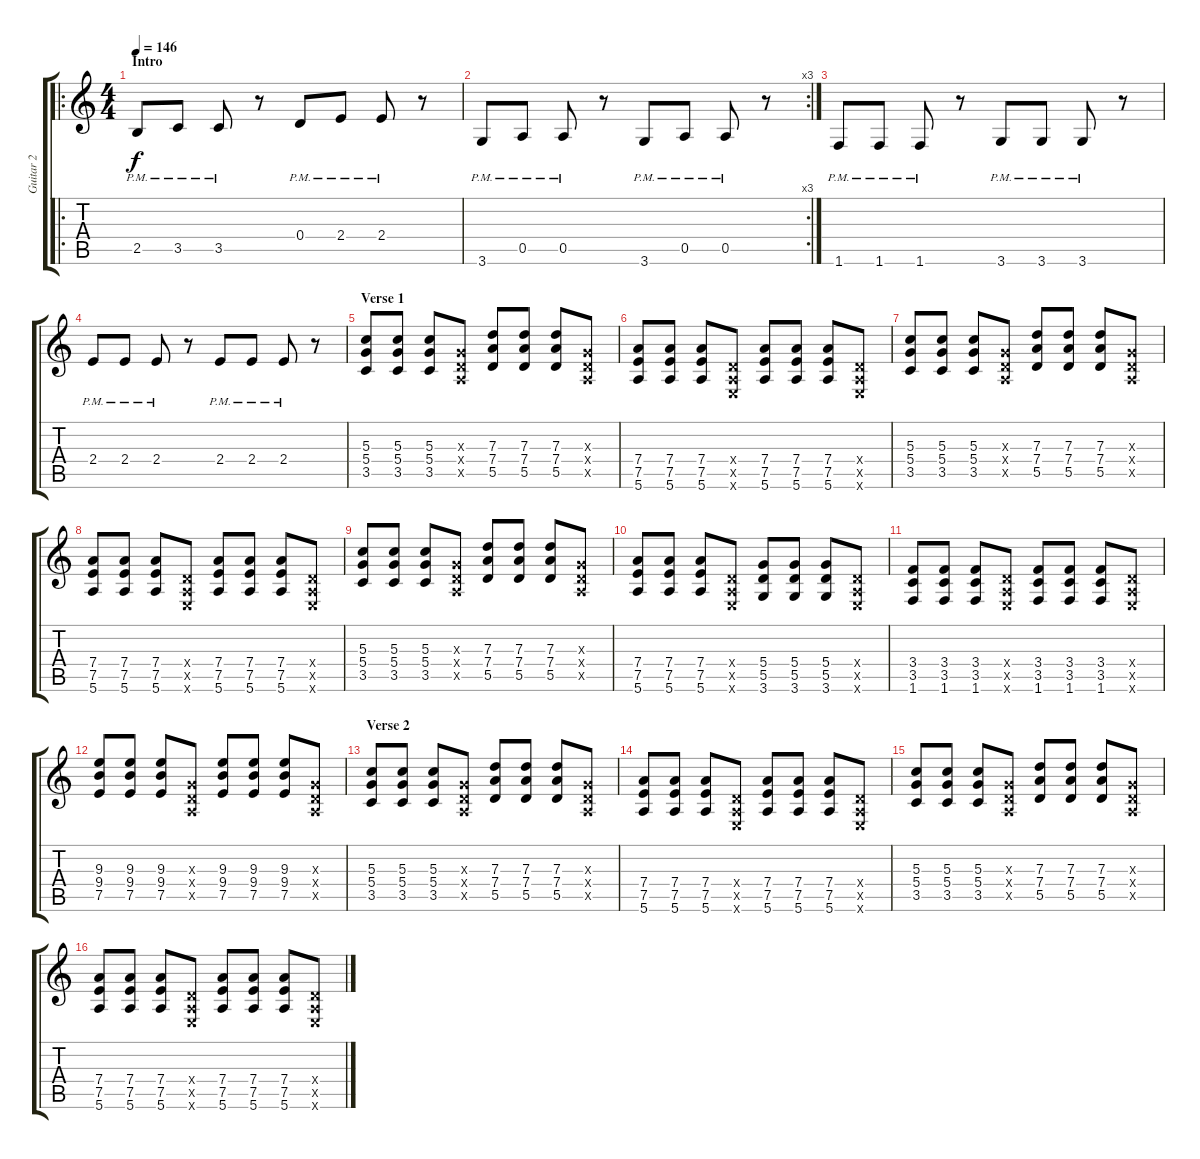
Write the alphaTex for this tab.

\track ("Guitar 2" "Guitar 2") {instrument distortionguitar}
\staff {score tabs}
\tuning (E4 B3 G3 D3 A2 E2) {hide}
\ro
\ts (4 4)
\section ("" "Intro")
\tempo 146
\clef g2
\ks c
2.5{pm}.8{dy f instrument distortionguitar} 3.5{pm}.8 3.5{pm}.8 r.8 0.4{pm}.8 2.4{pm}.8 2.4{pm}.8 r.8 |
\rc 3
3.6{pm}.8 0.5{pm}.8 0.5{pm}.8 r.8 3.6{pm}.8 0.5{pm}.8 0.5{pm}.8 r.8 |
1.6{pm}.8 1.6{pm}.8 1.6{pm}.8 r.8 3.6{pm}.8 3.6{pm}.8 3.6{pm}.8 r.8 |
2.4{pm}.8 2.4{pm}.8 2.4{pm}.8 r.8 2.4{pm}.8 2.4{pm}.8 2.4{pm}.8 r.8 |
\section ("" "Verse 1")
(5.3 5.4 3.5).8 (5.3 5.4 3.5).8 (5.3 5.4 3.5).8 (0.3{x} 0.4{x} 0.5{x}).8 (7.3 7.4 5.5).8 (7.3 7.4 5.5).8 (7.3 7.4 5.5).8 (0.3{x} 0.4{x} 0.5{x}).8 |
(7.4 7.5 5.6).8 (7.4 7.5 5.6).8 (7.4 7.5 5.6).8 (0.4{x} 0.5{x} 0.6{x}).8 (7.4 7.5 5.6).8 (7.4 7.5 5.6).8 (7.4 7.5 5.6).8 (0.4{x} 0.5{x} 0.6{x}).8 |
(5.3 5.4 3.5).8 (5.3 5.4 3.5).8 (5.3 5.4 3.5).8 (0.3{x} 0.4{x} 0.5{x}).8 (7.3 7.4 5.5).8 (7.3 7.4 5.5).8 (7.3 7.4 5.5).8 (0.3{x} 0.4{x} 0.5{x}).8 |
(7.4 7.5 5.6).8 (7.4 7.5 5.6).8 (7.4 7.5 5.6).8 (0.4{x} 0.5{x} 0.6{x}).8 (7.4 7.5 5.6).8 (7.4 7.5 5.6).8 (7.4 7.5 5.6).8 (0.4{x} 0.5{x} 0.6{x}).8 |
(5.3 5.4 3.5).8 (5.3 5.4 3.5).8 (5.3 5.4 3.5).8 (0.3{x} 0.4{x} 0.5{x}).8 (7.3 7.4 5.5).8 (7.3 7.4 5.5).8 (7.3 7.4 5.5).8 (0.3{x} 0.4{x} 0.5{x}).8 |
(7.4 7.5 5.6).8 (7.4 7.5 5.6).8 (7.4 7.5 5.6).8 (0.4{x} 0.5{x} 0.6{x}).8 (5.4 5.5 3.6).8 (5.4 5.5 3.6).8 (5.4 5.5 3.6).8 (0.4{x} 0.5{x} 0.6{x}).8 |
(3.4 3.5 1.6).8 (3.4 3.5 1.6).8 (3.4 3.5 1.6).8 (0.4{x} 0.5{x} 0.6{x}).8 (3.4 3.5 1.6).8 (3.4 3.5 1.6).8 (3.4 3.5 1.6).8 (0.4{x} 0.5{x} 0.6{x}).8 |
(9.3 9.4 7.5).8 (9.3 9.4 7.5).8 (9.3 9.4 7.5).8 (0.3{x} 0.4{x} 0.5{x}).8 (9.3 9.4 7.5).8 (9.3 9.4 7.5).8 (9.3 9.4 7.5).8 (0.3{x} 0.4{x} 0.5{x}).8 |
\section ("" "Verse 2")
(5.3 5.4 3.5).8 (5.3 5.4 3.5).8 (5.3 5.4 3.5).8 (0.3{x} 0.4{x} 0.5{x}).8 (7.3 7.4 5.5).8 (7.3 7.4 5.5).8 (7.3 7.4 5.5).8 (0.3{x} 0.4{x} 0.5{x}).8 |
(7.4 7.5 5.6).8 (7.4 7.5 5.6).8 (7.4 7.5 5.6).8 (0.4{x} 0.5{x} 0.6{x}).8 (7.4 7.5 5.6).8 (7.4 7.5 5.6).8 (7.4 7.5 5.6).8 (0.4{x} 0.5{x} 0.6{x}).8 |
(5.3 5.4 3.5).8 (5.3 5.4 3.5).8 (5.3 5.4 3.5).8 (0.3{x} 0.4{x} 0.5{x}).8 (7.3 7.4 5.5).8 (7.3 7.4 5.5).8 (7.3 7.4 5.5).8 (0.3{x} 0.4{x} 0.5{x}).8 |
(7.4 7.5 5.6).8 (7.4 7.5 5.6).8 (7.4 7.5 5.6).8 (0.4{x} 0.5{x} 0.6{x}).8 (7.4 7.5 5.6).8 (7.4 7.5 5.6).8 (7.4 7.5 5.6).8 (0.4{x} 0.5{x} 0.6{x}).8
